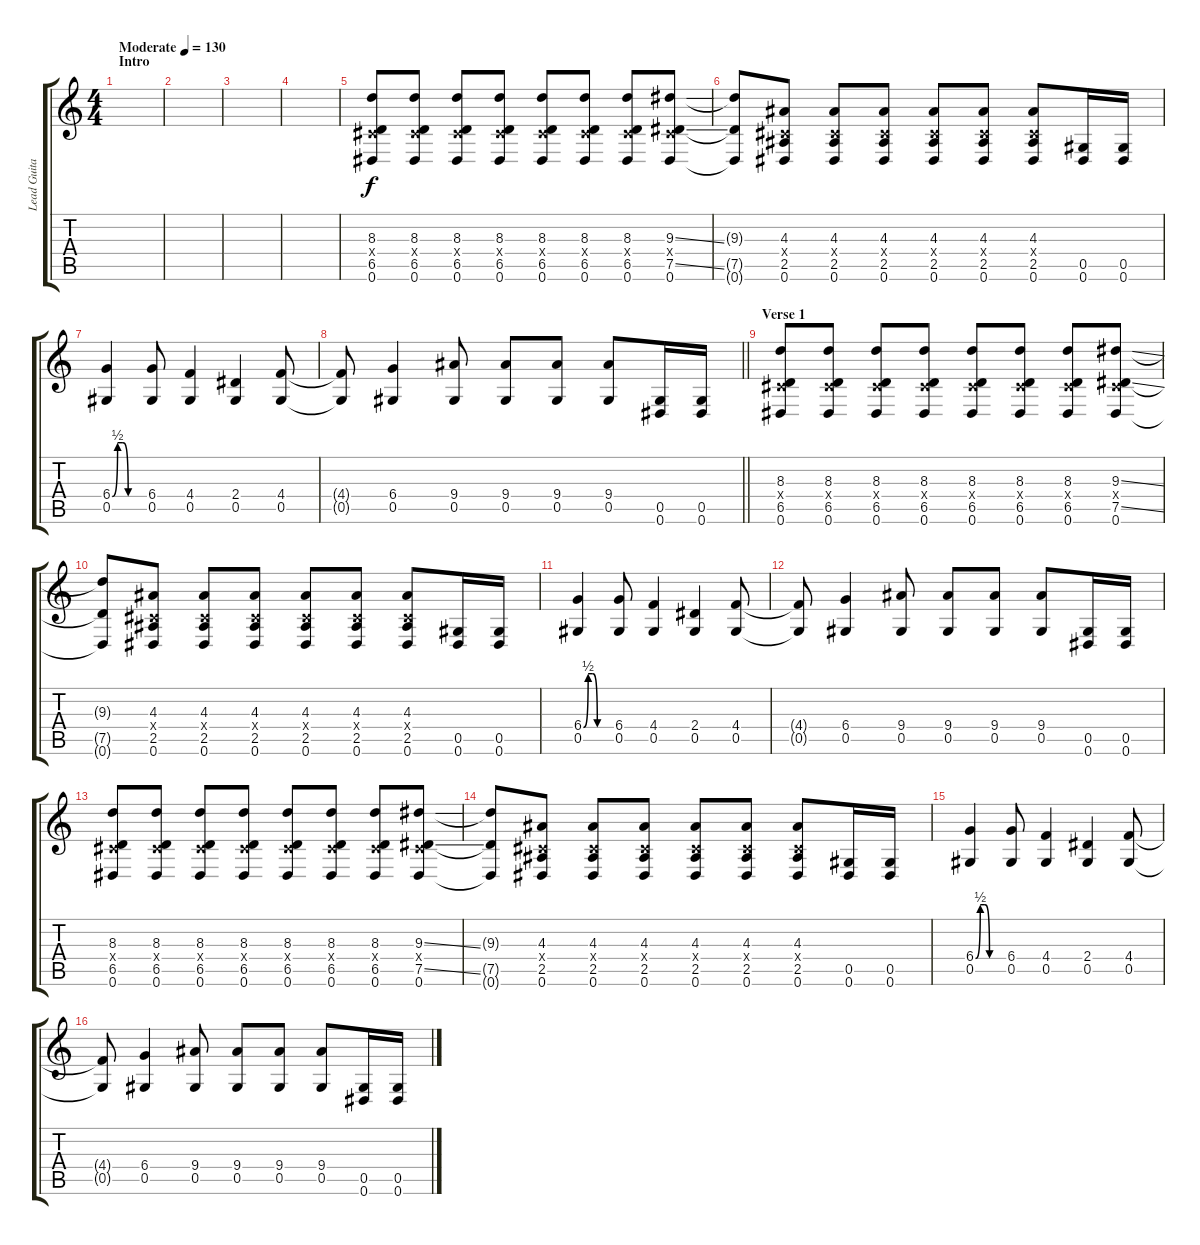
\track ("Lead Guitar" "Lead Guita") {instrument electricguitarmuted}
\staff {score tabs}
\tuning (Eb4 Bb3 Gb3 Db3 Ab2 Eb2) {hide}
\ts (4 4)
\section ("" "Intro")
\tempo (130 "Moderate")
\clef g2
\ks c
|
|
|
|
(8.3 0.4{x} 6.5 0.6).8 (8.3 0.4{x} 6.5 0.6).8 (8.3 0.4{x} 6.5 0.6).8 (8.3 0.4{x} 6.5 0.6).8 (8.3 0.4{x} 6.5 0.6).8 (8.3 0.4{x} 6.5 0.6).8 (8.3 0.4{x} 6.5 0.6).8 (9.3{ss} 0.4{x} 7.5{ss} 0.6).8 |
(9.3{t} 7.5{t} 0.6{t}).8 (4.3 0.4{x} 2.5 0.6).8 (4.3 0.4{x} 2.5 0.6).8 (4.3 0.4{x} 2.5 0.6).8 (4.3 0.4{x} 2.5 0.6).8 (4.3 0.4{x} 2.5 0.6).8 (4.3 0.4{x} 2.5 0.6).8 (0.5 0.6).16 (0.5 0.6).16 |
(6.4{be (custom 0 0 10 2 20 2 30 0 60 0)} 0.5).4 (6.4 0.5).8 (4.4 0.5).4 (2.4 0.5).4 (4.4 0.5).8 |
\barLineRight lightlight
(4.4{t} 0.5{t}).8 (6.4 0.5).4 (9.4 0.5).8 (9.4 0.5).8 (9.4 0.5).8 (9.4 0.5).8 (0.5 0.6).16 (0.5 0.6).16 |
\section ("" "Verse 1")
(8.3 0.4{x} 6.5 0.6).8 (8.3 0.4{x} 6.5 0.6).8 (8.3 0.4{x} 6.5 0.6).8 (8.3 0.4{x} 6.5 0.6).8 (8.3 0.4{x} 6.5 0.6).8 (8.3 0.4{x} 6.5 0.6).8 (8.3 0.4{x} 6.5 0.6).8 (9.3{ss} 0.4{x} 7.5{ss} 0.6).8 |
(9.3{t} 7.5{t} 0.6{t}).8 (4.3 0.4{x} 2.5 0.6).8 (4.3 0.4{x} 2.5 0.6).8 (4.3 0.4{x} 2.5 0.6).8 (4.3 0.4{x} 2.5 0.6).8 (4.3 0.4{x} 2.5 0.6).8 (4.3 0.4{x} 2.5 0.6).8 (0.5 0.6).16 (0.5 0.6).16 |
(6.4{be (custom 0 0 10 2 20 2 30 0 60 0)} 0.5).4 (6.4 0.5).8 (4.4 0.5).4 (2.4 0.5).4 (4.4 0.5).8 |
(4.4{t} 0.5{t}).8 (6.4 0.5).4 (9.4 0.5).8 (9.4 0.5).8 (9.4 0.5).8 (9.4 0.5).8 (0.5 0.6).16 (0.5 0.6).16 |
(8.3 0.4{x} 6.5 0.6).8 (8.3 0.4{x} 6.5 0.6).8 (8.3 0.4{x} 6.5 0.6).8 (8.3 0.4{x} 6.5 0.6).8 (8.3 0.4{x} 6.5 0.6).8 (8.3 0.4{x} 6.5 0.6).8 (8.3 0.4{x} 6.5 0.6).8 (9.3{ss} 0.4{x} 7.5{ss} 0.6).8 |
(9.3{t} 7.5{t} 0.6{t}).8 (4.3 0.4{x} 2.5 0.6).8 (4.3 0.4{x} 2.5 0.6).8 (4.3 0.4{x} 2.5 0.6).8 (4.3 0.4{x} 2.5 0.6).8 (4.3 0.4{x} 2.5 0.6).8 (4.3 0.4{x} 2.5 0.6).8 (0.5 0.6).16 (0.5 0.6).16 |
(6.4{be (custom 0 0 10 2 20 2 30 0 60 0)} 0.5).4 (6.4 0.5).8 (4.4 0.5).4 (2.4 0.5).4 (4.4 0.5).8 |
(4.4{t} 0.5{t}).8 (6.4 0.5).4 (9.4 0.5).8 (9.4 0.5).8 (9.4 0.5).8 (9.4 0.5).8 (0.5 0.6).16 (0.5 0.6).16
